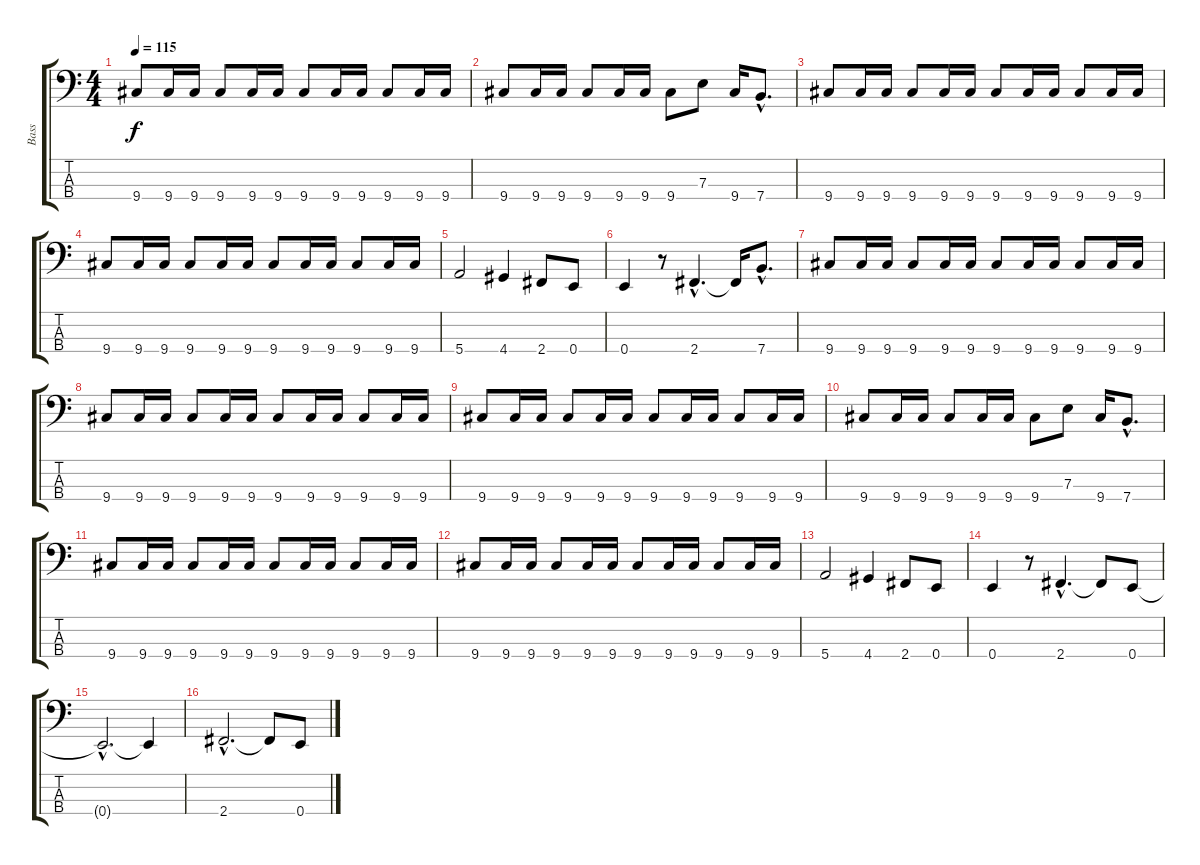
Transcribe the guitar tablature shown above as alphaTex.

\track ("Bass" "Bass") {instrument electricbassfinger}
\staff {score tabs}
\tuning (G2 D2 A1 E1) {hide}
\ts (4 4)
\tempo 115
\clef f4
\ks c
9.4.8{dy f} 9.4.16 9.4.16 9.4.8 9.4.16 9.4.16 9.4.8 9.4.16 9.4.16 9.4.8 9.4.16 9.4.16 |
9.4.8 9.4.16 9.4.16 9.4.8 9.4.16 9.4.16 9.4.8 7.3.8 9.4.16 7.4{hac}.8{d} |
9.4.8 9.4.16 9.4.16 9.4.8 9.4.16 9.4.16 9.4.8 9.4.16 9.4.16 9.4.8 9.4.16 9.4.16 |
9.4.8 9.4.16 9.4.16 9.4.8 9.4.16 9.4.16 9.4.8 9.4.16 9.4.16 9.4.8 9.4.16 9.4.16 |
5.4.2 4.4.4 2.4.8 0.4.8 |
0.4.4 r.8 2.4{hac}.4{d} 2.4{t}.16 7.4{hac}.8{d} |
9.4.8 9.4.16 9.4.16 9.4.8 9.4.16 9.4.16 9.4.8 9.4.16 9.4.16 9.4.8 9.4.16 9.4.16 |
9.4.8 9.4.16 9.4.16 9.4.8 9.4.16 9.4.16 9.4.8 9.4.16 9.4.16 9.4.8 9.4.16 9.4.16 |
9.4.8 9.4.16 9.4.16 9.4.8 9.4.16 9.4.16 9.4.8 9.4.16 9.4.16 9.4.8 9.4.16 9.4.16 |
9.4.8 9.4.16 9.4.16 9.4.8 9.4.16 9.4.16 9.4.8 7.3.8 9.4.16 7.4{hac}.8{d} |
9.4.8 9.4.16 9.4.16 9.4.8 9.4.16 9.4.16 9.4.8 9.4.16 9.4.16 9.4.8 9.4.16 9.4.16 |
9.4.8 9.4.16 9.4.16 9.4.8 9.4.16 9.4.16 9.4.8 9.4.16 9.4.16 9.4.8 9.4.16 9.4.16 |
5.4.2 4.4.4 2.4.8 0.4.8 |
0.4.4 r.8 2.4{hac}.4{d} 2.4{t}.8 0.4.8 |
0.4{hac t}.2{d} 0.4{t}.4 |
2.4{hac}.2{d} 2.4{t}.8 0.4.8
